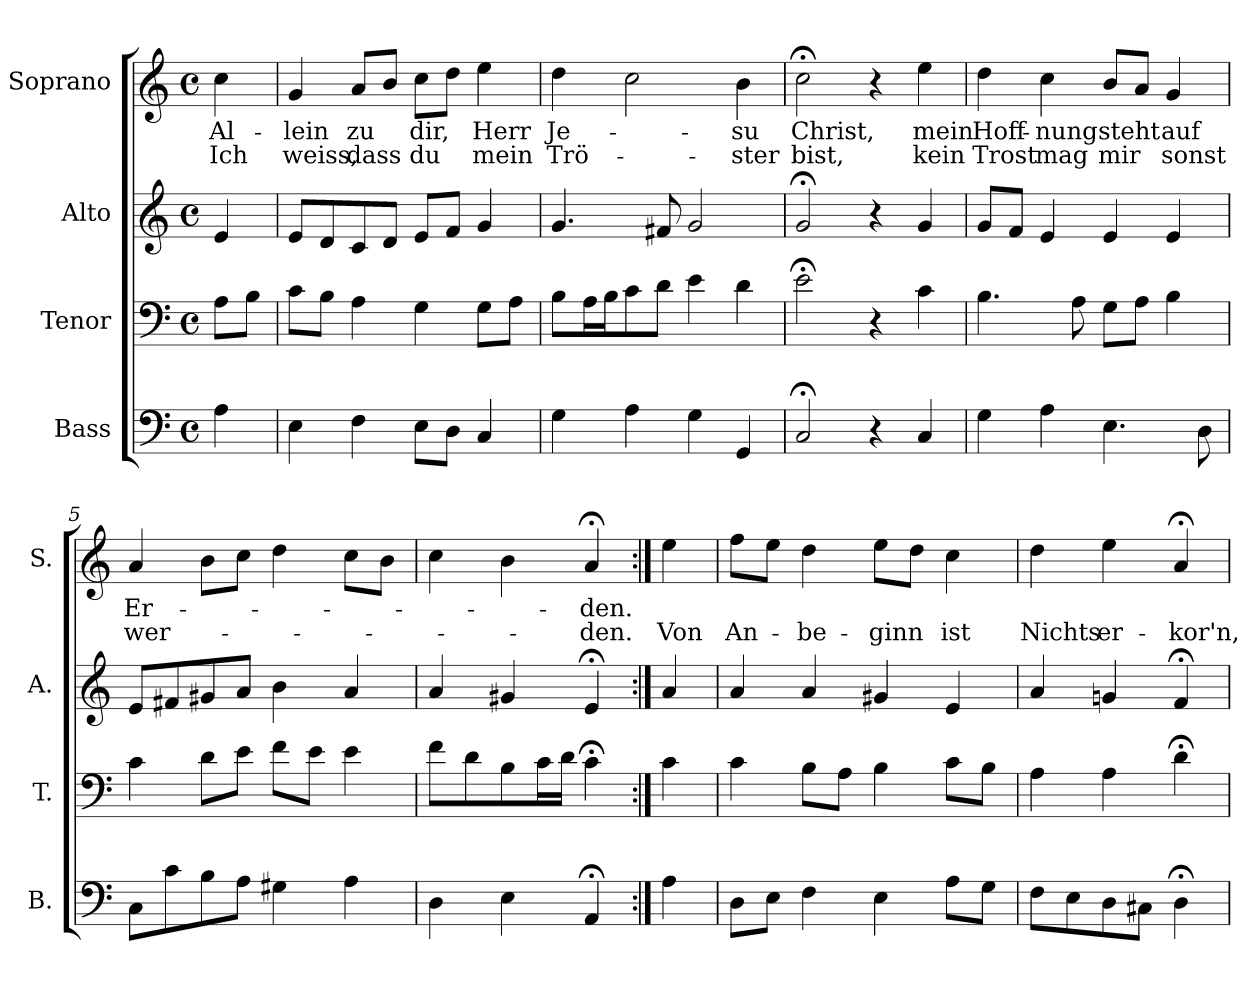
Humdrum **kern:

**kern	**kern	**kern	**kern	**text	**text
*part4	*part3	*part2	*part1	*part1	*part1
*staff4	*staff3	*staff2	*staff1	*staff1	*staff1
*I"Bass	*I"Tenor	*I"Alto	*I"Soprano	*	*
*I'B.	*I'T.	*I'A.	*I'S.	*	*
*clefF4	*clefF4	*clefG2	*clefG2	*	*
*k[]	*k[]	*k[]	*k[]	*	*
*	*	*	*C:	*	*
*M4/4	*M4/4	*M4/4	*M4/4	*	*
*met(c)	*met(c)	*met(c)	*met(c)	*	*
=	=	=	=	=	=
4A\	8A\L	4e/	4cc\	Al-	Ich
.	8B\J	.	.	.	.
=1	=1	=1	=1	=1	=1
4E\	8c\L	8e/L	4g/	-lein	weiss,
.	8B\J	8d/	.	.	.
4F\	4A\	8c/	8a/L	zu	dass
.	.	8d/J	8b/J	.	.
8E\L	4G\	8e/L	8cc\L	dir,	du
8D\J	.	8f/J	8dd\J	.	.
4C/	8G\L	4g/	4ee\	Herr	mein
.	8A\J	.	.	.	.
=2	=2	=2	=2	=2	=2
4G\	8B\L	4.g/	4dd\	Je-	Trö-
.	16A\L	.	.	.	.
.	16B\J	.	.	.	.
4A\	8c\	.	2cc\	.	.
.	8d\J	8f#X/	.	.	.
4G\	4e\	2g/	.	.	.
4GG/	4d\	.	4b\	-su	-ster
=3	=3	=3	=3	=3	=3
2C;</	2e;<\	2g;</	2cc;<\	Christ,	bist,
4r	4r	4r	4r	.	.
4C/	4c\	4g/	4ee\	mein	kein
=4	=4	=4	=4	=4	=4
4G\	4.B\	8g/L	4dd\	Hoff-	Trost
.	.	8f/J	.	.	.
4A\	.	4e/	4cc\	-nung	mag
.	8A\	.	.	.	.
4.E\	8G\L	4e/	8b/L	steht	mir
.	8A\J	.	8a/J	.	.
.	4B\	4e/	4g/	auf	sonst
8D\	.	.	.	.	.
!!LO:LB:g=z
=5	=5	=5	=5	=5	=5
8C\L	4c\	8e/L	4a/	Er-	wer-
8c\	.	8f#X/	.	.	.
8B\	8d\L	8g#X/	8b\L	.	.
8A\J	8e\J	8a/J	8cc\J	.	.
4G#X\	8f\L	4b\	4dd\	.	.
.	8e\J	.	.	.	.
4A\	4e\	4a/	8cc\L	.	.
.	.	.	8b\J	.	.
=6	=6	=6	=6	=6	=6
4D\	8f\L	4a/	4cc\	.	.
.	8d\	.	.	.	.
4E\	8B\	4g#X/	4b\	.	.
.	16c\L	.	.	.	.
.	16d\JJ	.	.	.	.
4AA;</	4c;<\	4e;</	4a;</	-den.	-den.
=6a:|!	=6a:|!	=6a:|!	=6a:|!	=6a:|!	=6a:|!
4A\	4c\	4a/	4ee\	.	Von
=7	=7	=7	=7	=7	=7
8D\L	4c\	4a/	8ff\L	.	An-
8E\J	.	.	8ee\J	.	.
4F\	8B\L	4a/	4dd\	.	-be-
.	8A\J	.	.	.	.
4E\	4B\	4g#X/	8ee\L	.	-ginn
.	.	.	8dd\J	.	.
8A\L	8c\L	4e/	4cc\	.	ist
8G\J	8B\J	.	.	.	.
=8	=8	=8	=8	=8	=8
8F\L	4A\	4a/	4dd\	.	Nichts
8E\	.	.	.	.	.
8D\	4A\	4gn/	4ee\	.	er-
8C#X\J	.	.	.	.	.
4D;<\	4d;<\	4f;</	4a;</	.	-kor'n,
=	=	=	=	=	=
*-	*-	*-	*-	*-	*-
